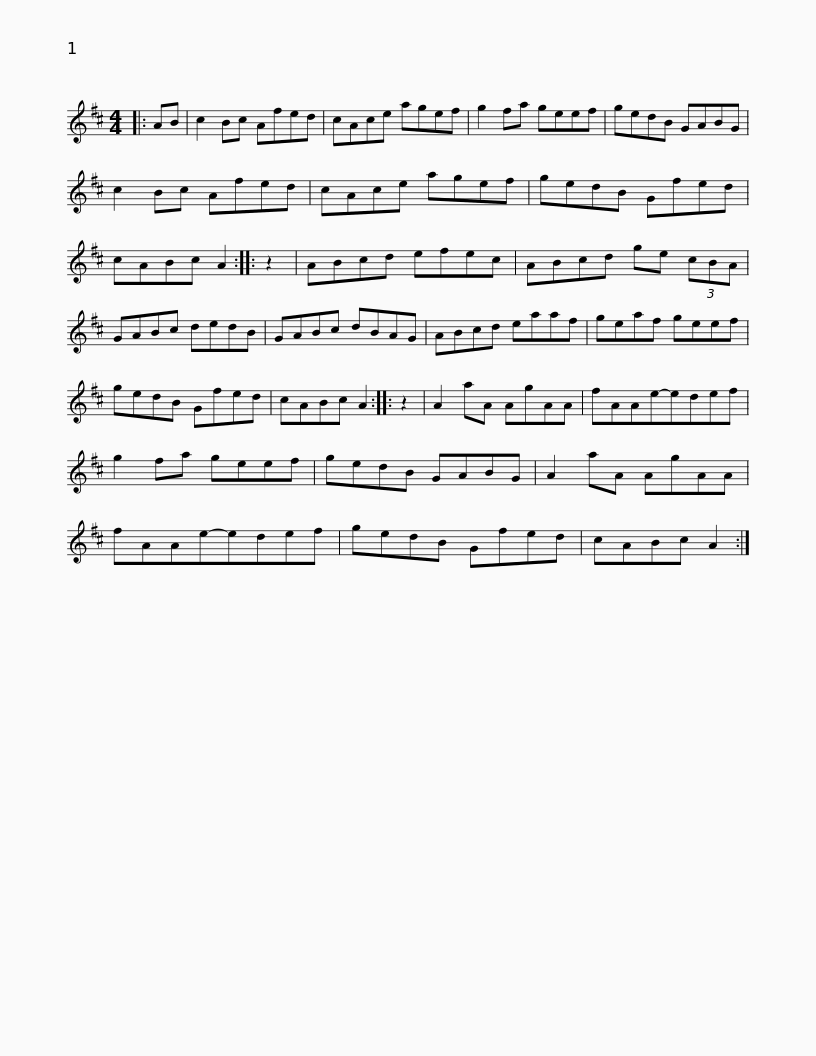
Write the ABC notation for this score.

X:1
L:1/8
M:4/4
I:linebreak $
K:D
V:1 treble
V:1
|: AB | c2 Bc Afed | cAce agef | g2 fa geef | gedB GABG | %5
 c2 Bc Afed |$ cAce agef | gedB Gfed | cABc A2 :: z2 | %10
 ABcd efec | ABcd ge (3cBA |$ GABc dedB | GABc dBAG | ABcd eaaf | %15
 geaf geef | gedB Gfed | cABc A2 ::$ z2 | A2 aA AgAA | %20
 fAAe-edef | g2 fa geef | gedB GABG | A2 aA AgAA |$ fAAe-edef | %25
 gedB Gfed | cABc A2 :| %27
